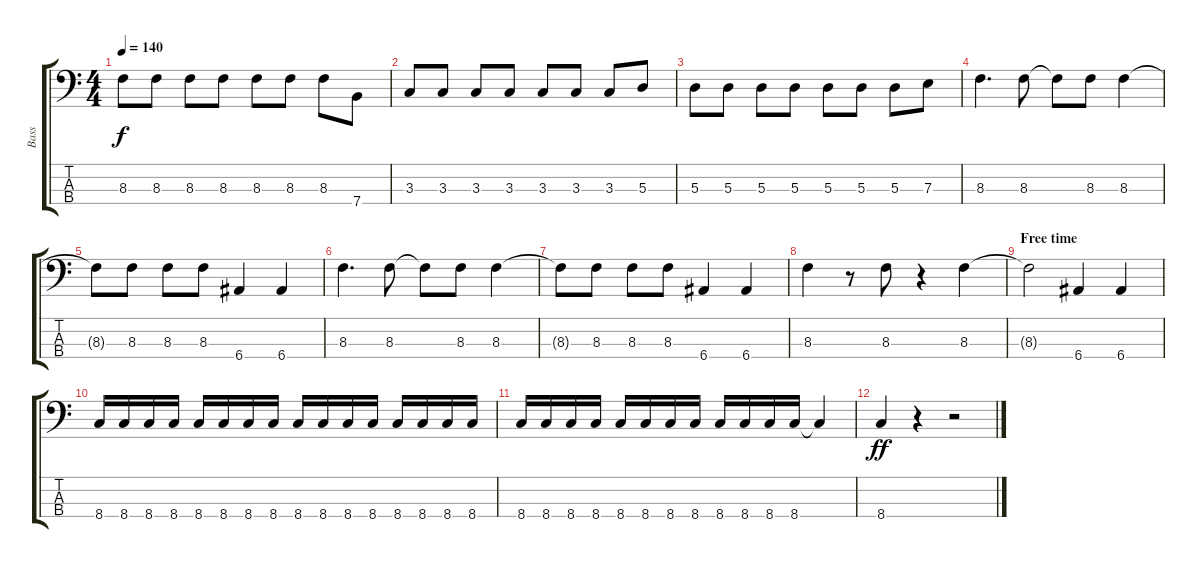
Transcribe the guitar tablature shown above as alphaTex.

\track ("Bass" "Bass") {instrument electricbassfinger}
\staff {score tabs}
\tuning (G2 D2 A1 E1) {hide}
\ts (4 4)
\tempo 140
\clef f4
\ks c
8.3.8{dy f} 8.3.8 8.3.8 8.3.8 8.3.8 8.3.8 8.3.8 7.4.8 |
3.3.8 3.3.8 3.3.8 3.3.8 3.3.8 3.3.8 3.3.8 5.3.8 |
5.3.8 5.3.8 5.3.8 5.3.8 5.3.8 5.3.8 5.3.8 7.3.8 |
8.3.4{d} 8.3.8 8.3{t}.8 8.3.8 8.3.4 |
8.3{t}.8 8.3.8 8.3.8 8.3.8 6.4.4 6.4.4 |
8.3.4{d} 8.3.8 8.3{t}.8 8.3.8 8.3.4 |
8.3{t}.8 8.3.8 8.3.8 8.3.8 6.4.4 6.4.4 |
8.3.4 r.8 8.3.8 r.4 8.3.4 |
\section ("" "Free time")
8.3{t}.2 6.4.4 6.4.4 |
8.4.16 8.4.16 8.4.16 8.4.16 8.4.16 8.4.16 8.4.16 8.4.16 8.4.16 8.4.16 8.4.16 8.4.16 8.4.16 8.4.16 8.4.16 8.4.16 |
8.4.16 8.4.16 8.4.16 8.4.16 8.4.16 8.4.16 8.4.16 8.4.16 8.4.16 8.4.16 8.4.16 8.4.16 8.4{t}.4 |
8.4.4{dy ff} r.4 r.2
